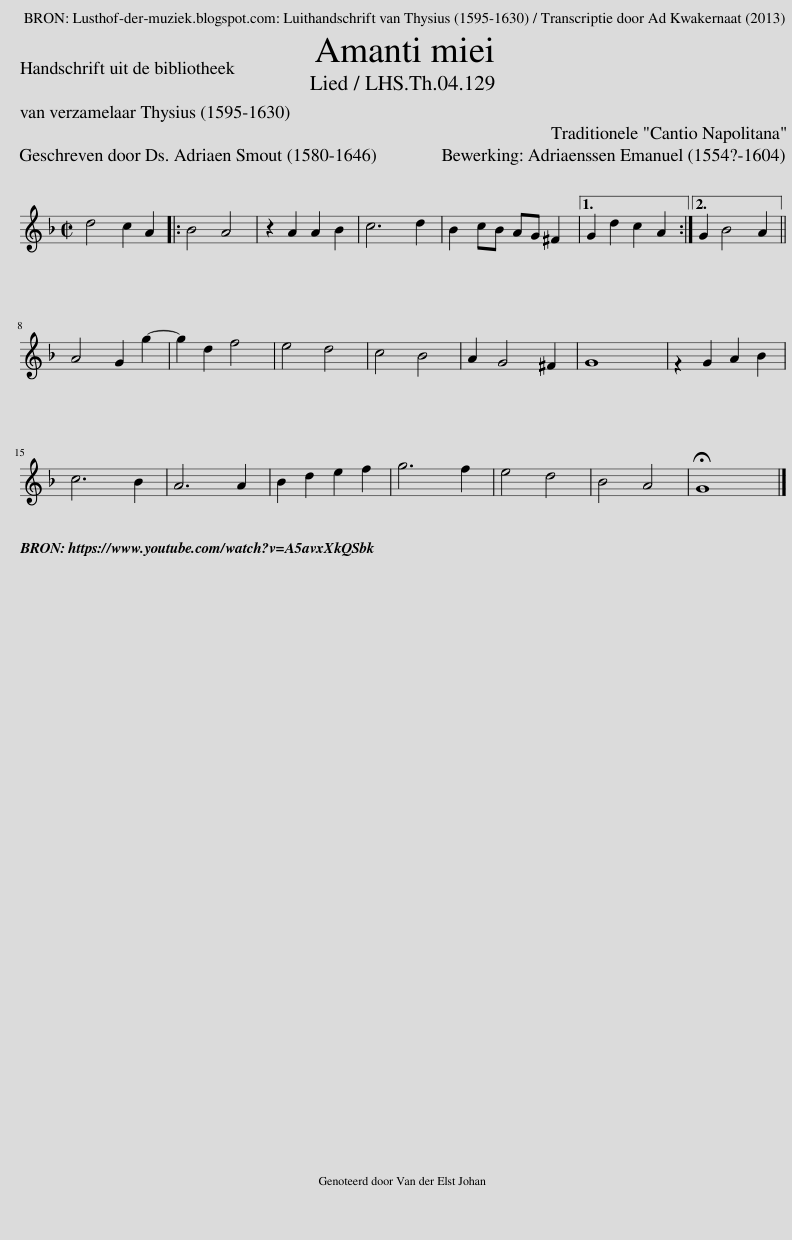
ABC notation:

X:1
L:1/8
Q:1/2=40
M:2/2
I:linebreak $
K:F
U:s=!stemless!
V:1 treble
V:1
 d4 c2 A2 |: B4 A4 | z2 A2 A2 B2 | c6 d2 | B2 cB AG ^F2 |1 %5
 G2 d2 c2 A2 :|2 G2 B4 A2 ||$ A4 G2 g2- | g2 d2 f4 | e4 d4 | %10
 c4 B4 | A2 G4 ^F2 | sG8 | z2 G2 A2 B2 |$ c6 B2 | %15
 A6 A2 | B2 d2 e2 f2 | g6 f2 | e4 d4 | B4 A4 | %20
 !fermata!sG8 |] %21
